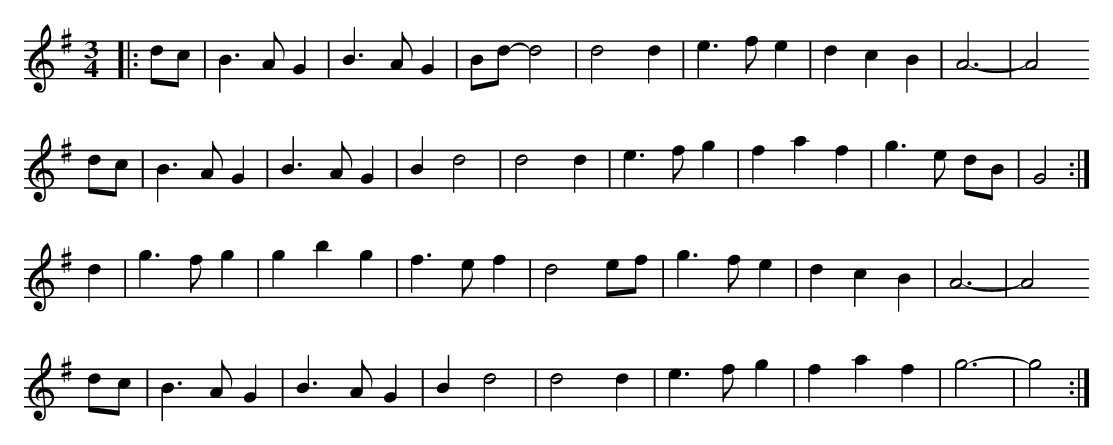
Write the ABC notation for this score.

X:1
M:3/4
K:G
|:dc|B3 A G2|B3 A G2|Bd- d4|d4 d2|e3 f e2|d2 c2 B2|A6-|A4
dc|B3 A G2|B3 A G2|B2 d4|d4 d2|e3 f g2|f2 a2 f2|g3 e dB|G4:|
d2|g3 f g2|g2 b2 g2|f3 e f2|d4 ef|g3 f e2|d2 c2 B2|A6-|A4
dc|B3 A G2|B3 A G2|B2 d4|d4 d2|e3 f g2|f2 a2 f2|g6-|g4:|
